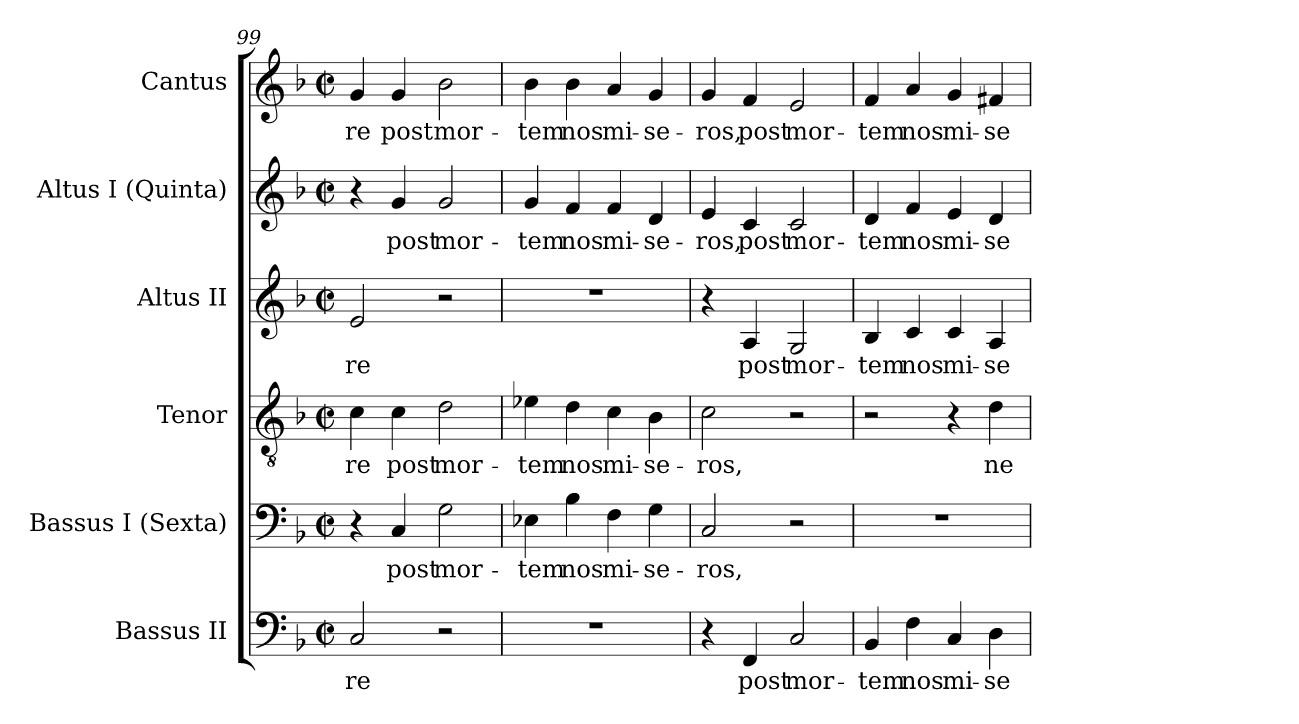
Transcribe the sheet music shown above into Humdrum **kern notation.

**kern	**text	**kern	**text	**kern	**text	**kern	**text	**kern	**text	**kern	**text
*part6	*part6	*part5	*part5	*part4	*part4	*part3	*part3	*part2	*part2	*part1	*part1
*staff6	*staff6	*staff5	*staff5	*staff4	*staff4	*staff3	*staff3	*staff2	*staff2	*staff1	*staff1
*I"Bassus II	*	*I"Bassus I (Sexta)	*	*I"Tenor	*	*I"Altus II	*	*I"Altus I (Quinta)	*	*I"Cantus	*
*I'B.	*	*I'B.	*	*I'T.	*	*I'A.	*	*I'A.	*	*	*
*clefF4	*	*clefF4	*	*clefGv2	*	*clefG2	*	*clefG2	*	*clefG2	*
*	*	*	*	*ITrd7c12	*	*	*	*	*	*	*
*k[b-]	*	*k[b-]	*	*k[b-]	*	*k[b-]	*	*k[b-]	*	*k[b-]	*
*F:	*	*F:	*	*F:	*	*F:	*	*F:	*	*F:	*
*M2/2	*	*M2/2	*	*M2/2	*	*M2/2	*	*M2/2	*	*M2/2	*
*met(c|)	*	*met(c|)	*	*met(c|)	*	*met(c|)	*	*met(c|)	*	*met(c|)	*
=99	=99	=99	=99	=99	=99	=99	=99	=99	=99	=99	=99
!	!LO:LY:b:color=#000000	!	!	!	!	!	!	!	!	!	!
!	!	!	!	!	!LO:LY:b:color=#000000	!	!	!	!	!	!
!	!	!	!	!	!	!	!LO:LY:b:color=#000000	!	!	!	!
!	!	!	!	!	!	!	!	!	!	!	!LO:LY:b:color=#000000
2Ci/	-re	4r	.	4Ci\	-re	2ei/	-re	4r	.	4gi/	-re
!	!	!	!LO:LY:b:color=#000000	!	!	!	!	!	!	!	!
!	!	!	!	!	!LO:LY:b:color=#000000	!	!	!	!	!	!
!	!	!	!	!	!	!	!	!	!LO:LY:b:color=#000000	!	!
!	!	!	!	!	!	!	!	!	!	!	!LO:LY:b:color=#000000
.	.	4Ci/	post	4Ci\	post	.	.	4gi/	post	4gi/	post
!	!	!	!LO:LY:b:color=#000000	!	!	!	!	!	!	!	!
!	!	!	!	!	!LO:LY:b:color=#000000	!	!	!	!	!	!
!	!	!	!	!	!	!	!	!	!LO:LY:b:color=#000000	!	!
!	!	!	!	!	!	!	!	!	!	!	!LO:LY:b:color=#000000
2r	.	2Gi\	mor-	2Di\	mor-	2r	.	2gi/	mor-	2b-i\	mor-
=100	=100	=100	=100	=100	=100	=100	=100	=100	=100	=100	=100
!	!	!	!LO:LY:b:color=#000000	!	!	!	!	!	!	!	!
!	!	!	!	!	!LO:LY:b:color=#000000	!	!	!	!	!	!
!	!	!	!	!	!	!	!	!	!LO:LY:b:color=#000000	!	!
!	!	!	!	!	!	!	!	!	!	!	!LO:LY:b:color=#000000
1r	.	4E-Xi\	-tem	4E-Xi\	-tem	1r	.	4gi/	-tem	4b-i\	-tem
!	!	!	!LO:LY:b:color=#000000	!	!	!	!	!	!	!	!
!	!	!	!	!	!LO:LY:b:color=#000000	!	!	!	!	!	!
!	!	!	!	!	!	!	!	!	!LO:LY:b:color=#000000	!	!
!	!	!	!	!	!	!	!	!	!	!	!LO:LY:b:color=#000000
.	.	4B-i\	nos	4Di\	nos	.	.	4fi/	nos	4b-i\	nos
!	!	!	!LO:LY:b:color=#000000	!	!	!	!	!	!	!	!
!	!	!	!	!	!LO:LY:b:color=#000000	!	!	!	!	!	!
!	!	!	!	!	!	!	!	!	!LO:LY:b:color=#000000	!	!
!	!	!	!	!	!	!	!	!	!	!	!LO:LY:b:color=#000000
.	.	4Fi\	mi-	4Ci\	mi-	.	.	4fi/	mi-	4ai/	mi-
!	!	!	!LO:LY:b:color=#000000	!	!	!	!	!	!	!	!
!	!	!	!	!	!LO:LY:b:color=#000000	!	!	!	!	!	!
!	!	!	!	!	!	!	!	!	!LO:LY:b:color=#000000	!	!
!	!	!	!	!	!	!	!	!	!	!	!LO:LY:b:color=#000000
.	.	4Gi\	-se-	4BB-i\	-se-	.	.	4di/	-se-	4gi/	-se-
=101	=101	=101	=101	=101	=101	=101	=101	=101	=101	=101	=101
!	!	!	!LO:LY:b:color=#000000	!	!	!	!	!	!	!	!
!	!	!	!	!	!LO:LY:b:color=#000000	!	!	!	!	!	!
!	!	!	!	!	!	!	!	!	!LO:LY:b:color=#000000	!	!
!	!	!	!	!	!	!	!	!	!	!	!LO:LY:b:color=#000000
4r	.	2Ci/	-ros,	2Ci\	-ros,	4r	.	4ei/	-ros,	4gi/	-ros,
!	!LO:LY:b:color=#000000	!	!	!	!	!	!	!	!	!	!
!	!	!	!	!	!	!	!LO:LY:b:color=#000000	!	!	!	!
!	!	!	!	!	!	!	!	!	!LO:LY:b:color=#000000	!	!
!	!	!	!	!	!	!	!	!	!	!	!LO:LY:b:color=#000000
4FFi/	post	.	.	.	.	4Ai/	post	4ci/	post	4fi/	post
!	!LO:LY:b:color=#000000	!	!	!	!	!	!	!	!	!	!
!	!	!	!	!	!	!	!LO:LY:b:color=#000000	!	!	!	!
!	!	!	!	!	!	!	!	!	!LO:LY:b:color=#000000	!	!
!	!	!	!	!	!	!	!	!	!	!	!LO:LY:b:color=#000000
2Ci/	mor-	2r	.	2r	.	2Gi/	mor-	2ci/	mor-	2ei/	mor-
!!LO:PB:g=z
=102	=102	=102	=102	=102	=102	=102	=102	=102	=102	=102	=102
!	!LO:LY:b:color=#000000	!	!	!	!	!	!	!	!	!	!
!	!	!	!	!	!	!	!LO:LY:b:color=#000000	!	!	!	!
!	!	!	!	!	!	!	!	!	!LO:LY:b:color=#000000	!	!
!	!	!	!	!	!	!	!	!	!	!	!LO:LY:b:color=#000000
4BB-i/	-tem	1r	.	2r	.	4B-i/	-tem	4di/	-tem	4fi/	-tem
!	!LO:LY:b:color=#000000	!	!	!	!	!	!	!	!	!	!
!	!	!	!	!	!	!	!LO:LY:b:color=#000000	!	!	!	!
!	!	!	!	!	!	!	!	!	!LO:LY:b:color=#000000	!	!
!	!	!	!	!	!	!	!	!	!	!	!LO:LY:b:color=#000000
4Fi\	nos	.	.	.	.	4ci/	nos	4fi/	nos	4ai/	nos
!	!LO:LY:b:color=#000000	!	!	!	!	!	!	!	!	!	!
!	!	!	!	!	!	!	!LO:LY:b:color=#000000	!	!	!	!
!	!	!	!	!	!	!	!	!	!LO:LY:b:color=#000000	!	!
!	!	!	!	!	!	!	!	!	!	!	!LO:LY:b:color=#000000
4Ci/	mi-	.	.	4r	.	4ci/	mi-	4ei/	mi-	4gi/	mi-
!	!LO:LY:b:color=#000000	!	!	!	!	!	!	!	!	!	!
!	!	!	!	!	!LO:LY:b:color=#000000	!	!	!	!	!	!
!	!	!	!	!	!	!	!LO:LY:b:color=#000000	!	!	!	!
!	!	!	!	!	!	!	!	!	!LO:LY:b:color=#000000	!	!
!	!	!	!	!	!	!	!	!	!	!	!LO:LY:b:color=#000000
4Di\	-se-	.	.	4Di\	ne	4Ai/	-se-	4di/	-se-	4f#Xi/	-se-
=	=	=	=	=	=	=	=	=	=	=	=
*-	*-	*-	*-	*-	*-	*-	*-	*-	*-	*-	*-
